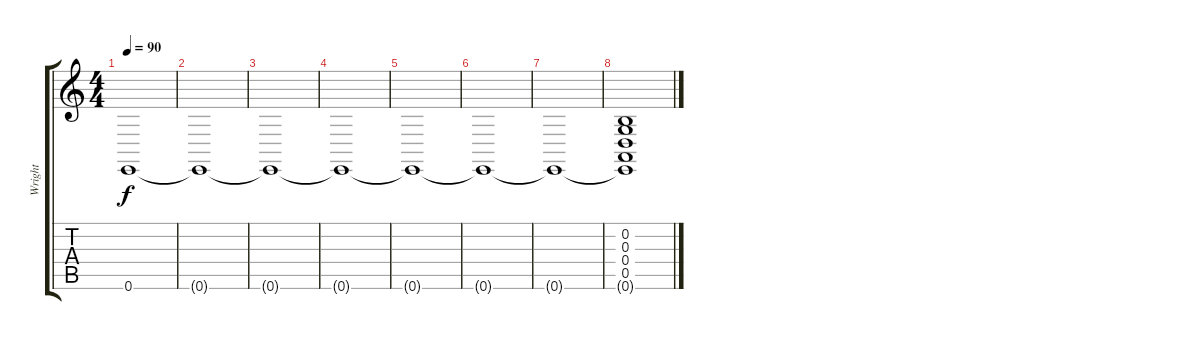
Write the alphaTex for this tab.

\track ("Wright" "Wright") {instrument stringensemble2}
\staff {score tabs}
\tuning (E4 B3 G3 D3 A2 E2) {hide}
\ts (4 4)
\tempo 90
\clef g2
\ks c
0.6{t}.1{dy f} |
0.6{t}.1 |
0.6{t}.1 |
0.6{t}.1 |
0.6{t}.1 |
0.6{t}.1 |
0.6{t}.1 |
(0.2 0.3 0.4 0.5 0.6{t}).1
